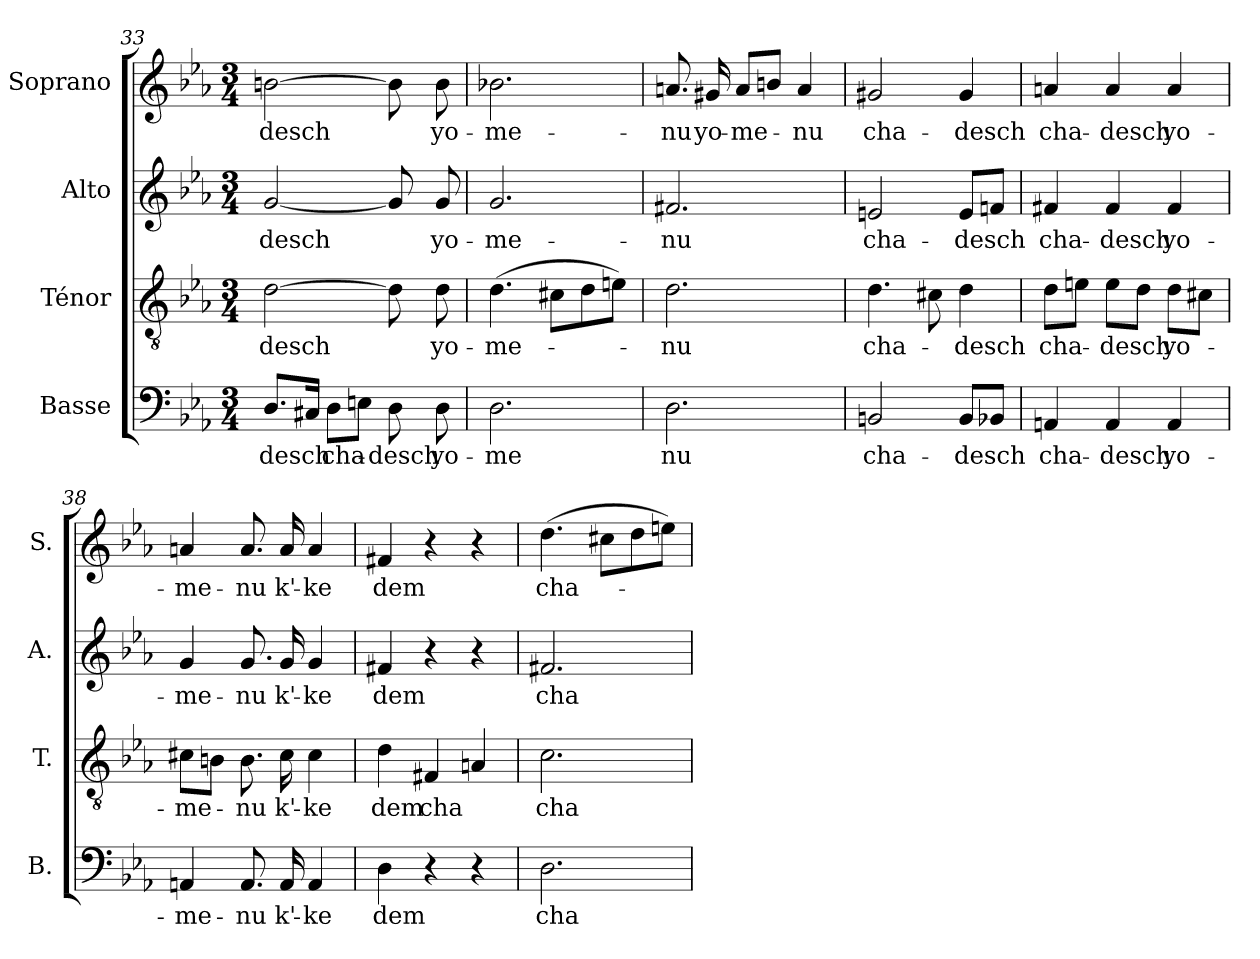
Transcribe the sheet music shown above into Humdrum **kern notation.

**kern	**text	**kern	**text	**kern	**text	**kern	**text
*part4	*part4	*part3	*part3	*part2	*part2	*part1	*part1
*staff4	*staff4	*staff3	*staff3	*staff2	*staff2	*staff1	*staff1
*I"Basse	*	*I"Ténor	*	*I"Alto	*	*I"Soprano	*
*I'B.	*	*I'T.	*	*I'A.	*	*I'S.	*
*clefF4	*	*clefGv2	*	*clefG2	*	*clefG2	*
*	*	*ITrd7c12	*	*	*	*	*
*k[b-e-a-]	*	*k[b-e-a-]	*	*k[b-e-a-]	*	*k[b-e-a-]	*
*E-:	*	*E-:	*	*E-:	*	*E-:	*
*M3/4	*	*M3/4	*	*M3/4	*	*M3/4	*
=33	=33	=33	=33	=33	=33	=33	=33
!	!LO:LY:b:color=#000000	!	!	!	!	!	!
!	!	!	!LO:LY:b:color=#000000	!	!	!	!
!	!	!	!	!	!LO:LY:b:color=#000000	!	!
!	!	!	!	!	!	!	!LO:LY:b:color=#000000
8.Di/L	-desch	[>2Di\	-desch	[<2gi/	-desch	[>2bni\	-desch
16C#Xi/Jk	.	.	.	.	.	.	.
!	!LO:LY:b:color=#000000	!	!	!	!	!	!
8Di\L	cha-	.	.	.	.	.	.
8Eni\J	.	.	.	.	.	.	.
!	!LO:LY:b:color=#000000	!	!	!	!	!	!
8Di\	-desch	8Di\]	.	8gi/]	.	8bi\]	.
!	!LO:LY:b:color=#000000	!	!	!	!	!	!
!	!	!	!LO:LY:b:color=#000000	!	!	!	!
!	!	!	!	!	!LO:LY:b:color=#000000	!	!
!	!	!	!	!	!	!	!LO:LY:b:color=#000000
8Di\	yo-	8Di\	yo-	8gi/	yo-	8bi\	yo-
=34	=34	=34	=34	=34	=34	=34	=34
!	!LO:LY:b:color=#000000	!	!	!	!	!	!
!	!	!	!LO:LY:b:color=#000000	!	!	!	!
!	!	!	!	!	!LO:LY:b:color=#000000	!	!
!	!	!	!	!	!	!	!LO:LY:b:color=#000000
2.Di\	-me	(4.Di\	-me-	2.gi/	-me-	2.b-Xi\	-me-
.	.	8C#Xi\L	.	.	.	.	.
.	.	8Di\	.	.	.	.	.
.	.	8Eni\J)	.	.	.	.	.
=35	=35	=35	=35	=35	=35	=35	=35
!	!LO:LY:b:color=#000000	!	!	!	!	!	!
!	!	!	!LO:LY:b:color=#000000	!	!	!	!
!	!	!	!	!	!LO:LY:b:color=#000000	!	!
!	!	!	!	!	!	!	!LO:LY:b:color=#000000
2.Di\	nu	2.Di\	-nu	2.f#Xi/	-nu	8.ani/	-nu
!	!	!	!	!	!	!	!LO:LY:b:color=#000000
.	.	.	.	.	.	16g#Xi/	yo-
!	!	!	!	!	!	!	!LO:LY:b:color=#000000
.	.	.	.	.	.	8ai/L	-me-
.	.	.	.	.	.	8bni/J	.
!	!	!	!	!	!	!	!LO:LY:b:color=#000000
.	.	.	.	.	.	4ai/	-nu
=36	=36	=36	=36	=36	=36	=36	=36
!	!LO:LY:b:color=#000000	!	!	!	!	!	!
!	!	!	!LO:LY:b:color=#000000	!	!	!	!
!	!	!	!	!	!LO:LY:b:color=#000000	!	!
!	!	!	!	!	!	!	!LO:LY:b:color=#000000
2BBni/	cha-	4.Di\	cha-	2eni/	cha-	2g#Xi/	cha-
.	.	8C#Xi\	.	.	.	.	.
!	!LO:LY:b:color=#000000	!	!	!	!	!	!
!	!	!	!LO:LY:b:color=#000000	!	!	!	!
!	!	!	!	!	!LO:LY:b:color=#000000	!	!
!	!	!	!	!	!	!	!LO:LY:b:color=#000000
8BBi/L	-desch	4Di\	-desch	8ei/L	-desch	4g#i/	-desch
8BB-Xi/J	.	.	.	8fni/J	.	.	.
=37	=37	=37	=37	=37	=37	=37	=37
!	!LO:LY:b:color=#000000	!	!	!	!	!	!
!	!	!	!LO:LY:b:color=#000000	!	!	!	!
!	!	!	!	!	!LO:LY:b:color=#000000	!	!
!	!	!	!	!	!	!	!LO:LY:b:color=#000000
4AAni/	cha-	8Di\L	cha-	4f#Xi/	cha-	4ani/	cha-
.	.	8Eni\J	.	.	.	.	.
!	!LO:LY:b:color=#000000	!	!	!	!	!	!
!	!	!	!LO:LY:b:color=#000000	!	!	!	!
!	!	!	!	!	!LO:LY:b:color=#000000	!	!
!	!	!	!	!	!	!	!LO:LY:b:color=#000000
4AAi/	-desch	8Ei\L	-desch	4f#i/	-desch	4ai/	-desch
.	.	8Di\J	.	.	.	.	.
!	!LO:LY:b:color=#000000	!	!	!	!	!	!
!	!	!	!LO:LY:b:color=#000000	!	!	!	!
!	!	!	!	!	!LO:LY:b:color=#000000	!	!
!	!	!	!	!	!	!	!LO:LY:b:color=#000000
4AAi/	yo-	8Di\L	yo-	4f#i/	yo-	4ai/	yo-
.	.	8C#Xi\J	.	.	.	.	.
!!LO:PB:g=z
=38	=38	=38	=38	=38	=38	=38	=38
!	!LO:LY:b:color=#000000	!	!	!	!	!	!
!	!	!	!LO:LY:b:color=#000000	!	!	!	!
!	!	!	!	!	!LO:LY:b:color=#000000	!	!
!	!	!	!	!	!	!	!LO:LY:b:color=#000000
4AAni/	-me-	8C#Xi\L	-me-	4gi/	-me-	4ani/	-me-
.	.	8BBni\J	.	.	.	.	.
!	!LO:LY:b:color=#000000	!	!	!	!	!	!
!	!	!	!LO:LY:b:color=#000000	!	!	!	!
!	!	!	!	!	!LO:LY:b:color=#000000	!	!
!	!	!	!	!	!	!	!LO:LY:b:color=#000000
8.AAi/	-nu	8.BBi\	-nu	8.gi/	-nu	8.ai/	-nu
!	!LO:LY:b:color=#000000	!	!	!	!	!	!
!	!	!	!LO:LY:b:color=#000000	!	!	!	!
!	!	!	!	!	!LO:LY:b:color=#000000	!	!
!	!	!	!	!	!	!	!LO:LY:b:color=#000000
16AAi/	k'-	16C#i\	k'-	16gi/	k'-	16ai/	k'-
!	!LO:LY:b:color=#000000	!	!	!	!	!	!
!	!	!	!LO:LY:b:color=#000000	!	!	!	!
!	!	!	!	!	!LO:LY:b:color=#000000	!	!
!	!	!	!	!	!	!	!LO:LY:b:color=#000000
4AAi/	-ke	4C#i\	-ke	4gi/	-ke	4ai/	-ke
=39	=39	=39	=39	=39	=39	=39	=39
!	!LO:LY:b:color=#000000	!	!	!	!	!	!
!	!	!	!LO:LY:b:color=#000000	!	!	!	!
!	!	!	!	!	!LO:LY:b:color=#000000	!	!
!	!	!	!	!	!	!	!LO:LY:b:color=#000000
4Di\	dem	4Di\	dem	4f#Xi/	dem	4f#Xi/	dem
!	!	!	!LO:LY:b:color=#000000	!	!	!	!
4r	.	4FF#Xi/	cha	4r	.	4r	.
4r	.	4AAni/	.	4r	.	4r	.
=40	=40	=40	=40	=40	=40	=40	=40
!	!LO:LY:b:color=#000000	!	!	!	!	!	!
!	!	!	!LO:LY:b:color=#000000	!	!	!	!
!	!	!	!	!	!LO:LY:b:color=#000000	!	!
!	!	!	!	!	!	!	!LO:LY:b:color=#000000
2.Di\	cha-	2.Ci\	cha-	2.f#Xi/	cha-	(4.ddi\	cha-
.	.	.	.	.	.	8cc#Xi\L	.
.	.	.	.	.	.	8ddi\	.
.	.	.	.	.	.	8eeni\J)	.
=	=	=	=	=	=	=	=
*-	*-	*-	*-	*-	*-	*-	*-
